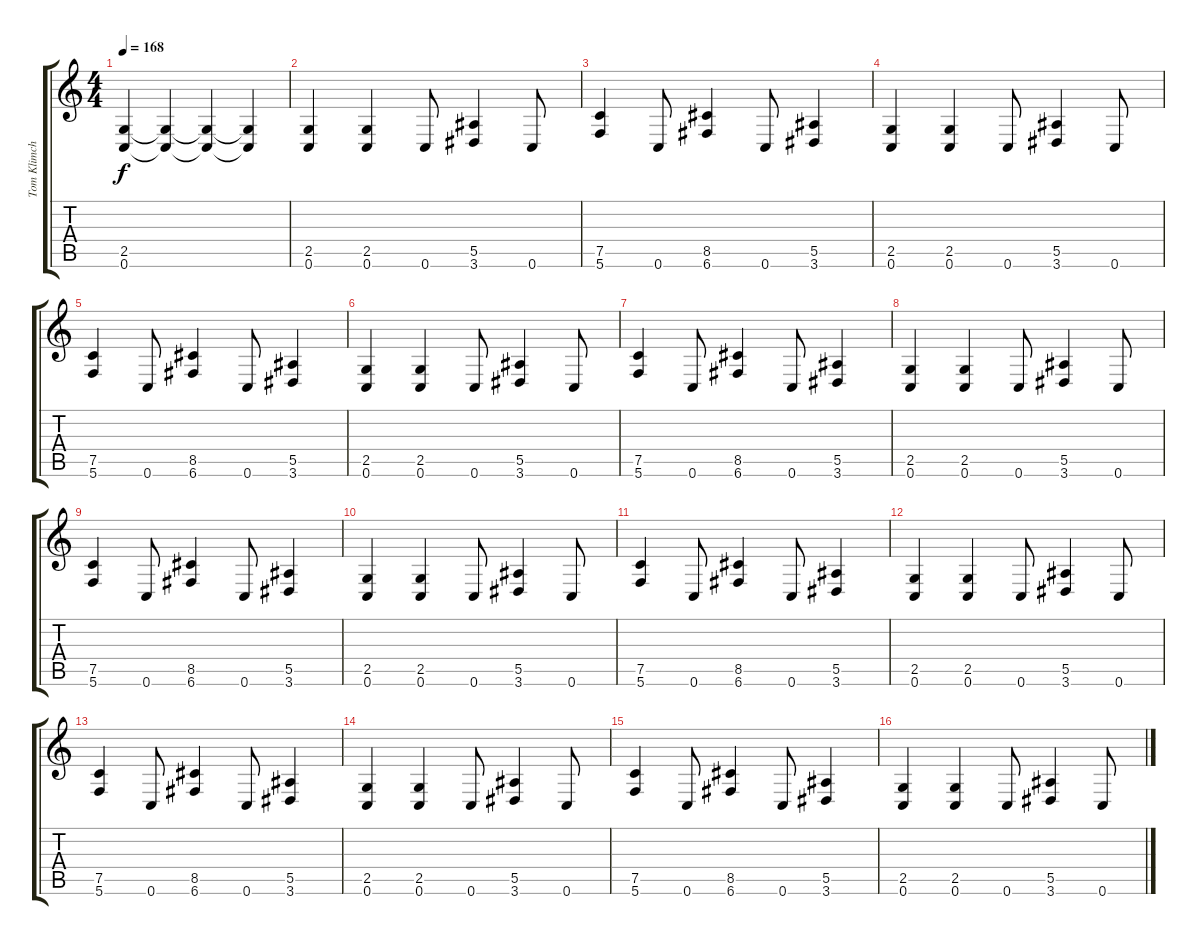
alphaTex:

\track ("Tom Klimchuck" "Tom Klimch") {instrument distortionguitar}
\staff {score tabs}
\tuning (C4 G3 Eb3 Bb2 F2 C2) {hide}
\ts (4 4)
\tempo 168
\clef g2
\ks c
(2.5{t} 0.6{t}).4{dy f} (2.5{t} 0.6{t}).4 (2.5{t} 0.6{t}).4 (2.5{t} 0.6{t}).4 |
(2.5 0.6).4 (2.5 0.6).4 0.6.8 (5.5 3.6).4 0.6.8 |
(7.5 5.6).4 0.6.8 (8.5 6.6).4 0.6.8 (5.5 3.6).4 |
(2.5 0.6).4 (2.5 0.6).4 0.6.8 (5.5 3.6).4 0.6.8 |
(7.5 5.6).4 0.6.8 (8.5 6.6).4 0.6.8 (5.5 3.6).4 |
(2.5 0.6).4 (2.5 0.6).4 0.6.8 (5.5 3.6).4 0.6.8 |
(7.5 5.6).4 0.6.8 (8.5 6.6).4 0.6.8 (5.5 3.6).4 |
(2.5 0.6).4 (2.5 0.6).4 0.6.8 (5.5 3.6).4 0.6.8 |
(7.5 5.6).4 0.6.8 (8.5 6.6).4 0.6.8 (5.5 3.6).4 |
(2.5 0.6).4 (2.5 0.6).4 0.6.8 (5.5 3.6).4 0.6.8 |
(7.5 5.6).4 0.6.8 (8.5 6.6).4 0.6.8 (5.5 3.6).4 |
(2.5 0.6).4 (2.5 0.6).4 0.6.8 (5.5 3.6).4 0.6.8 |
(7.5 5.6).4 0.6.8 (8.5 6.6).4 0.6.8 (5.5 3.6).4 |
(2.5 0.6).4 (2.5 0.6).4 0.6.8 (5.5 3.6).4 0.6.8 |
(7.5 5.6).4 0.6.8 (8.5 6.6).4 0.6.8 (5.5 3.6).4 |
(2.5 0.6).4 (2.5 0.6).4 0.6.8 (5.5 3.6).4 0.6.8
